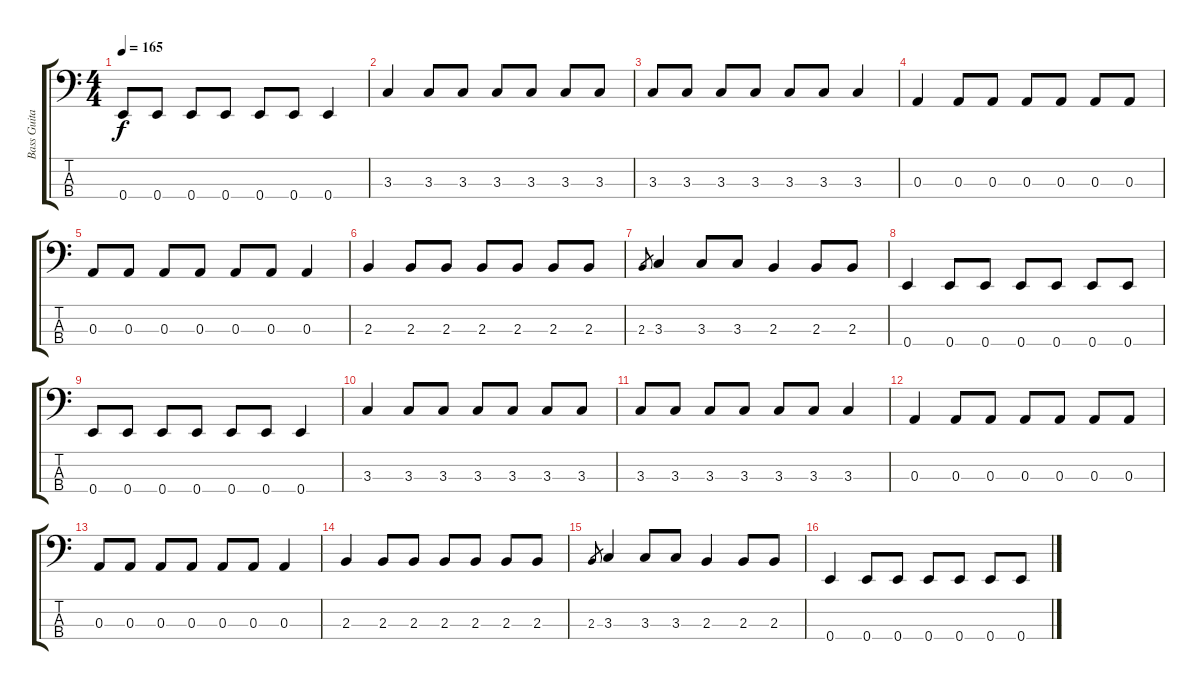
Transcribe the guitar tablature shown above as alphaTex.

\track ("Bass Guitar" "Bass Guita") {instrument electricbassfinger}
\staff {score tabs}
\tuning (G2 D2 A1 E1) {hide}
\ts (4 4)
\tempo 165
\clef f4
\ks c
0.4.8{dy f} 0.4.8 0.4.8 0.4.8 0.4.8 0.4.8 0.4.4 |
3.3.4 3.3.8 3.3.8 3.3.8 3.3.8 3.3.8 3.3.8 |
3.3.8 3.3.8 3.3.8 3.3.8 3.3.8 3.3.8 3.3.4 |
0.3.4 0.3.8 0.3.8 0.3.8 0.3.8 0.3.8 0.3.8 |
0.3.8 0.3.8 0.3.8 0.3.8 0.3.8 0.3.8 0.3.4 |
2.3.4 2.3.8 2.3.8 2.3.8 2.3.8 2.3.8 2.3.8 |
2.3.8{gr} 3.3.4 3.3.8 3.3.8 2.3.4 2.3.8 2.3.8 |
0.4.4 0.4.8 0.4.8 0.4.8 0.4.8 0.4.8 0.4.8 |
0.4.8 0.4.8 0.4.8 0.4.8 0.4.8 0.4.8 0.4.4 |
3.3.4 3.3.8 3.3.8 3.3.8 3.3.8 3.3.8 3.3.8 |
3.3.8 3.3.8 3.3.8 3.3.8 3.3.8 3.3.8 3.3.4 |
0.3.4 0.3.8 0.3.8 0.3.8 0.3.8 0.3.8 0.3.8 |
0.3.8 0.3.8 0.3.8 0.3.8 0.3.8 0.3.8 0.3.4 |
2.3.4 2.3.8 2.3.8 2.3.8 2.3.8 2.3.8 2.3.8 |
2.3.8{gr} 3.3.4 3.3.8 3.3.8 2.3.4 2.3.8 2.3.8 |
0.4.4 0.4.8 0.4.8 0.4.8 0.4.8 0.4.8 0.4.8
